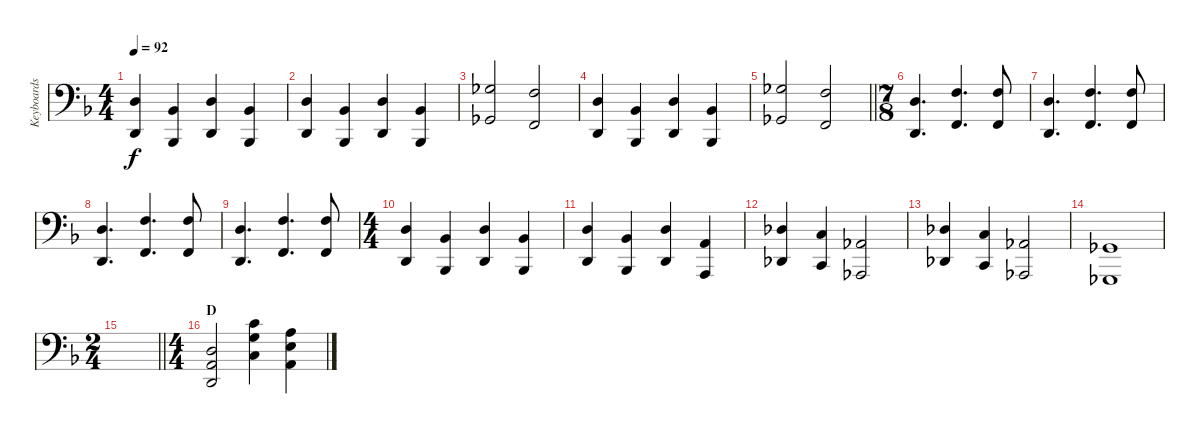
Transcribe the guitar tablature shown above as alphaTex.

\track ("Keyboards" "Keyboards") {instrument stringensemble1}
\staff {score}
\tuning (C3 G2 D2 A1 E1 B0) {hide}
\ts (4 4)
\section ("" "")
\tempo 92
\clef f4
\ks f
(2.1 0.3).4{dy f} (3.2 1.4).4 (2.1 0.3).4 (3.2 1.4).4 |
(2.1 0.3).4 (3.2 1.4).4 (2.1 0.3).4 (3.2 1.4).4 |
(6.1 4.3).2 (5.1 3.3).2 |
(2.1 0.3).4 (3.2 1.4).4 (2.1 0.3).4 (3.2 1.4).4 |
\barLineRight lightlight
(6.1 4.3).2 (5.1 3.3).2 |
\ts (7 8)
\section ("" "")
(2.1 0.3).4{d} (5.1 3.3).4{d} (5.1 3.3).8 |
(2.1 0.3).4{d} (5.1 3.3).4{d} (5.1 3.3).8 |
(2.1 0.3).4{d} (5.1 3.3).4{d} (5.1 3.3).8 |
(2.1 0.3).4{d} (5.1 3.3).4{d} (5.1 3.3).8 |
\ts (4 4)
(2.1 0.3).4 (3.2 1.4).4 (2.1 0.3).4 (3.2 1.4).4 |
(2.1 0.3).4 (3.2 1.4).4 (2.1 0.3).4 (2.2 0.4).4 |
(1.1 4.4).4 (0.1 3.4).4 (1.2 4.5).2 |
(1.1 4.4).4 (0.1 3.4).4 (1.2 4.5).2 |
(4.3 2.5).1 |
\ts (2 4)
\barLineRight lightlight
|
\ts (4 4)
\section ("" "D")
(2.1 2.2 0.3).2 (0.1 22.3 27.5).4 (9.1 2.2 24.5).4
